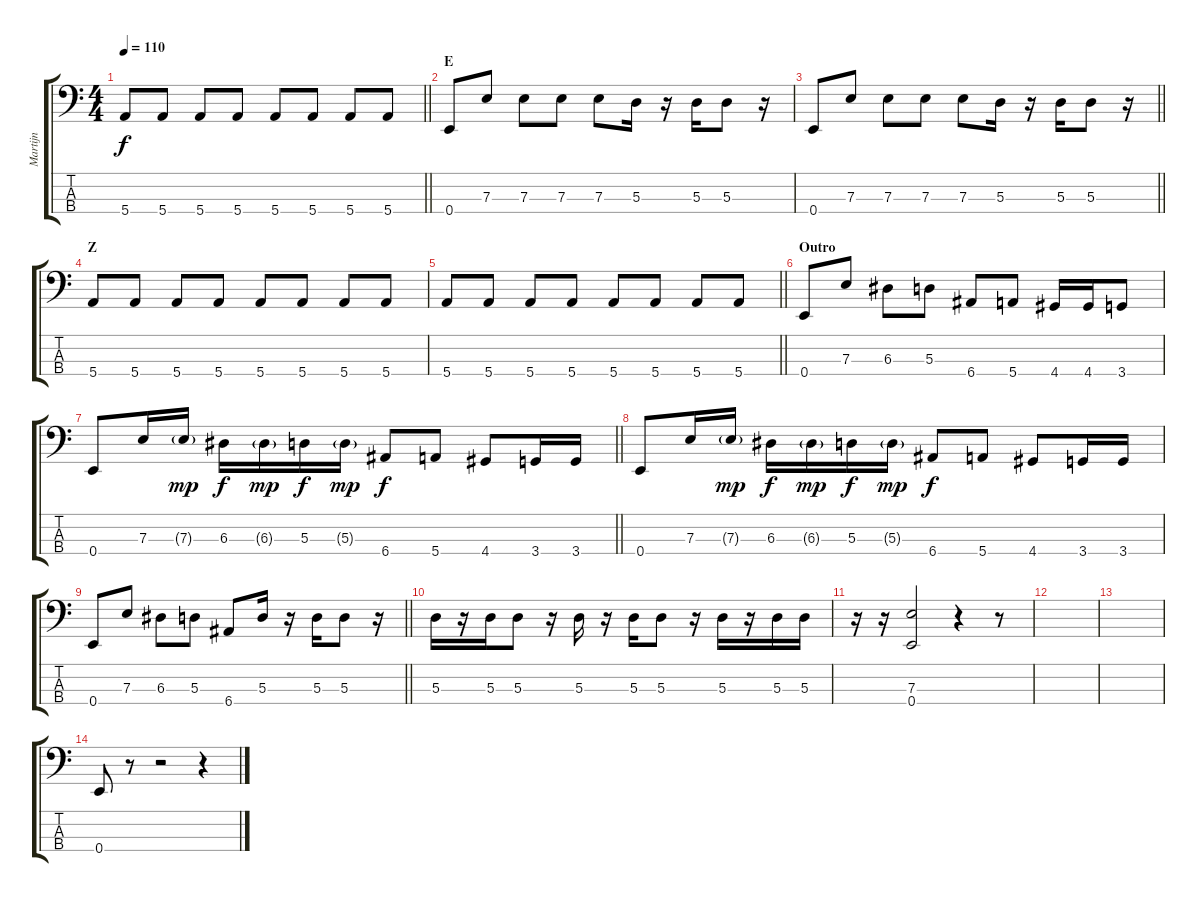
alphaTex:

\track ("Martijn" "Martijn") {instrument electricbasspick}
\staff {score tabs}
\tuning (G2 D2 A1 E1) {hide}
\ts (4 4)
\tempo 110
\clef f4
\barLineRight lightlight
\ks c
5.4.8{dy f} 5.4.8 5.4.8 5.4.8 5.4.8 5.4.8 5.4.8 5.4.8 |
\section ("" "E")
0.4.8 7.3.8 7.3.8 7.3.8 7.3.8 5.3.16 r.16 5.3.16 5.3.8 r.16 |
\barLineRight lightlight
0.4.8 7.3.8 7.3.8 7.3.8 7.3.8 5.3.16 r.16 5.3.16 5.3.8 r.16 |
\section ("" "Z")
5.4.8 5.4.8 5.4.8 5.4.8 5.4.8 5.4.8 5.4.8 5.4.8 |
\barLineRight lightlight
5.4.8 5.4.8 5.4.8 5.4.8 5.4.8 5.4.8 5.4.8 5.4.8 |
\section ("" "Outro")
0.4.8 7.3.8 6.3.8 5.3.8 6.4.8 5.4.8 4.4.16 4.4.16 3.4.8 |
\barLineRight lightlight
0.4.8 7.3.16 7.3{g}.16{dy mp} 6.3.16{dy f} 6.3{g}.16{dy mp} 5.3.16{dy f} 5.3{g}.16{dy mp} 6.4.8{dy f} 5.4.8 4.4.8 3.4.16 3.4.16 |
0.4.8 7.3.16 7.3{g}.16{dy mp} 6.3.16{dy f} 6.3{g}.16{dy mp} 5.3.16{dy f} 5.3{g}.16{dy mp} 6.4.8{dy f} 5.4.8 4.4.8 3.4.16 3.4.16 |
\barLineRight lightlight
0.4.8 7.3.8 6.3.8 5.3.8 6.4.8 5.3.16 r.16 5.3.16 5.3.8 r.16 |
5.3.16 r.16 5.3.16 5.3.8 r.16 5.3.16 r.16 5.3.16 5.3.8 r.16 5.3.16 r.16 5.3.16 5.3.16 |
r.16 r.16 (7.3 0.4).2 r.4 r.8 |
|
|
0.4.8 r.8 r.2 r.4
